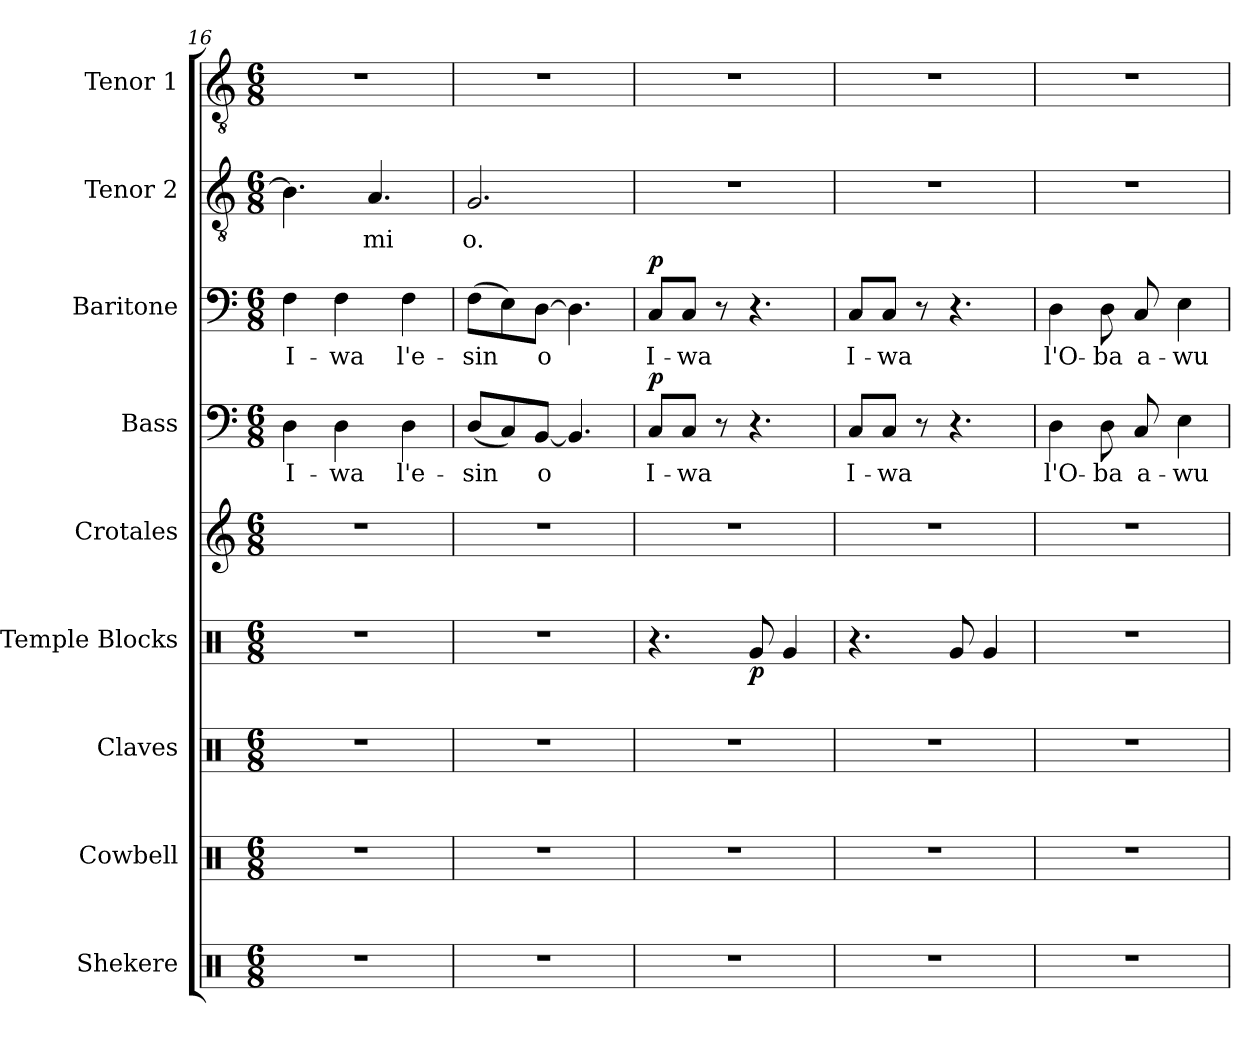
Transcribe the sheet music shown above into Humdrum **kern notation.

**kern	**kern	**kern	**kern	**dynam	**kern	**kern	**text	**dynam	**kern	**text	**dynam	**kern	**text	**kern
*part9	*part8	*part7	*part6	*part6	*part5	*part4	*part4	*part4	*part3	*part3	*part3	*part2	*part2	*part1
*staff9	*staff8	*staff7	*staff6	*staff6	*staff5	*staff4	*staff4	*staff4	*staff3	*staff3	*staff3	*staff2	*staff2	*staff1
*I"Shekere	*I"Cowbell	*I"Claves	*I"Temple Blocks	*	*I"Crotales	*I"Bass	*	*	*I"Baritone	*	*	*I"Tenor 2	*	*I"Tenor 1
*I'Sh.	*I'Cow.	*I'Clv.	*I'T. Bl.	*	*I'Crot.	*I'B.	*	*	*I'Bar.	*	*	*I'T.2	*	*I'T.1
*clefX	*clefX	*clefX	*clefX	*	*clefG2	*clefF4	*	*	*clefF4	*	*	*clefGv2	*	*clefGv2
*	*	*	*	*	*ITrd-14c-24	*	*	*	*	*	*	*ITrd7c12	*	*ITrd7c12
*k[]	*k[]	*k[]	*k[]	*	*k[]	*k[]	*	*	*k[]	*	*	*k[]	*	*k[]
*C:	*C:	*C:	*C:	*	*C:	*C:	*	*	*C:	*	*	*C:	*	*C:
*M6/8	*M6/8	*M6/8	*M6/8	*	*M6/8	*M6/8	*	*	*M6/8	*	*	*M6/8	*	*M6/8
=16	=16	=16	=16	=16	=16	=16	=16	=16	=16	=16	=16	=16	=16	=16
!LO:N:vis=1	!LO:N:vis=1	!LO:N:vis=1	!LO:N:vis=1	!	!LO:N:vis=1	!	!	!	!	!	!	!	!	!
!	!	!	!	!	!	!	!LO:LY:b:color=#000000	!	!	!	!	!	!	!
!	!	!	!	!	!	!	!	!	!	!LO:LY:b:color=#000000	!	!	!	!LO:N:vis=1
2.r	2.r	2.r	2.r	.	2.r	4Di\	I-	.	4Fi\	I-	.	4.BB-i\]	.	2.r
!	!	!	!	!	!	!	!LO:LY:b:color=#000000	!	!	!	!	!	!	!
!	!	!	!	!	!	!	!	!	!	!LO:LY:b:color=#000000	!	!	!	!
.	.	.	.	.	.	4Di\	-wa	.	4Fi\	-wa	.	.	.	.
!	!	!	!	!	!	!	!	!	!	!	!	!	!LO:LY:b:color=#000000	!
.	.	.	.	.	.	.	.	.	.	.	.	4.AAi/	mi	.
!	!	!	!	!	!	!	!LO:LY:b:color=#000000	!	!	!	!	!	!	!
!	!	!	!	!	!	!	!	!	!	!LO:LY:b:color=#000000	!	!	!	!
.	.	.	.	.	.	4Di\	l'e-	.	4Fi\	l'e-	.	.	.	.
!!LO:PB:g=z
=17	=17	=17	=17	=17	=17	=17	=17	=17	=17	=17	=17	=17	=17	=17
!LO:N:vis=1	!LO:N:vis=1	!LO:N:vis=1	!LO:N:vis=1	!	!LO:N:vis=1	!	!	!	!	!	!	!	!	!
!	!	!	!	!	!	!	!LO:LY:b:color=#000000	!	!	!	!	!	!	!
!	!	!	!	!	!	!	!	!	!	!LO:LY:b:color=#000000	!	!	!	!
!	!	!	!	!	!	!	!	!	!	!	!	!	!LO:LY:b:color=#000000	!LO:N:vis=1
2.r	2.r	2.r	2.r	.	2.r	(8Di/L	-sin	.	(8Fi\L	-sin	.	2.GGi/	o.	2.r
.	.	.	.	.	.	8Ci/)	.	.	8Ei\)	.	.	.	.	.
!	!	!	!	!	!	!	!LO:LY:b:color=#000000	!	!	!	!	!	!	!
!	!	!	!	!	!	!	!	!	!	!LO:LY:b:color=#000000	!	!	!	!
.	.	.	.	.	.	[8BBi/J	o	.	[8Di\J	o	.	.	.	.
.	.	.	.	.	.	4.BBi/]	.	.	4.Di\]	.	.	.	.	.
=18	=18	=18	=18	=18	=18	=18	=18	=18	=18	=18	=18	=18	=18	=18
!LO:N:vis=1	!LO:N:vis=1	!LO:N:vis=1	!	!	!LO:N:vis=1	!	!	!	!	!	!	!	!	!
!	!	!	!	!	!	!	!LO:LY:b:color=#000000	!	!	!	!	!	!	!
!	!	!	!	!	!	!	!	!	!	!LO:LY:b:color=#000000	!	!LO:N:vis=1	!	!LO:N:vis=1
2.r	2.r	2.r	4.r	.	2.r	8Ci/L	I-	p	8Ci/L	I-	p	2.r	.	2.r
!	!	!	!	!	!	!	!LO:LY:b:color=#000000	!	!	!	!	!	!	!
!	!	!	!	!	!	!	!	!	!	!LO:LY:b:color=#000000	!	!	!	!
.	.	.	.	.	.	8Ci/J	-wa	.	8Ci/J	-wa	.	.	.	.
.	.	.	.	.	.	8r	.	.	8r	.	.	.	.	.
.	.	.	8Rgi/	p	.	4.r	.	.	4.r	.	.	.	.	.
.	.	.	4Rgi/	.	.	.	.	.	.	.	.	.	.	.
=19	=19	=19	=19	=19	=19	=19	=19	=19	=19	=19	=19	=19	=19	=19
!LO:N:vis=1	!LO:N:vis=1	!LO:N:vis=1	!	!	!LO:N:vis=1	!	!	!	!	!	!	!	!	!
!	!	!	!	!	!	!	!LO:LY:b:color=#000000	!	!	!	!	!	!	!
!	!	!	!	!	!	!	!	!	!	!LO:LY:b:color=#000000	!	!LO:N:vis=1	!	!LO:N:vis=1
2.r	2.r	2.r	4.r	.	2.r	8Ci/L	I-	.	8Ci/L	I-	.	2.r	.	2.r
!	!	!	!	!	!	!	!LO:LY:b:color=#000000	!	!	!	!	!	!	!
!	!	!	!	!	!	!	!	!	!	!LO:LY:b:color=#000000	!	!	!	!
.	.	.	.	.	.	8Ci/J	-wa	.	8Ci/J	-wa	.	.	.	.
.	.	.	.	.	.	8r	.	.	8r	.	.	.	.	.
.	.	.	8Rgi/	.	.	4.r	.	.	4.r	.	.	.	.	.
.	.	.	4Rgi/	.	.	.	.	.	.	.	.	.	.	.
=20	=20	=20	=20	=20	=20	=20	=20	=20	=20	=20	=20	=20	=20	=20
!LO:N:vis=1	!LO:N:vis=1	!LO:N:vis=1	!LO:N:vis=1	!	!LO:N:vis=1	!	!	!	!	!	!	!	!	!
!	!	!	!	!	!	!	!LO:LY:b:color=#000000	!	!	!	!	!	!	!
!	!	!	!	!	!	!	!	!	!	!LO:LY:b:color=#000000	!	!LO:N:vis=1	!	!LO:N:vis=1
2.r	2.r	2.r	2.r	.	2.r	4Di\	l'O-	.	4Di\	l'O-	.	2.r	.	2.r
!	!	!	!	!	!	!	!LO:LY:b:color=#000000	!	!	!	!	!	!	!
!	!	!	!	!	!	!	!	!	!	!LO:LY:b:color=#000000	!	!	!	!
.	.	.	.	.	.	8Di\	-ba	.	8Di\	-ba	.	.	.	.
!	!	!	!	!	!	!	!LO:LY:b:color=#000000	!	!	!	!	!	!	!
!	!	!	!	!	!	!	!	!	!	!LO:LY:b:color=#000000	!	!	!	!
.	.	.	.	.	.	8Ci/	a-	.	8Ci/	a-	.	.	.	.
!	!	!	!	!	!	!	!LO:LY:b:color=#000000	!	!	!	!	!	!	!
!	!	!	!	!	!	!	!	!	!	!LO:LY:b:color=#000000	!	!	!	!
.	.	.	.	.	.	4Ei\	-wu-	.	4Ei\	-wu-	.	.	.	.
=	=	=	=	=	=	=	=	=	=	=	=	=	=	=
*-	*-	*-	*-	*-	*-	*-	*-	*-	*-	*-	*-	*-	*-	*-
